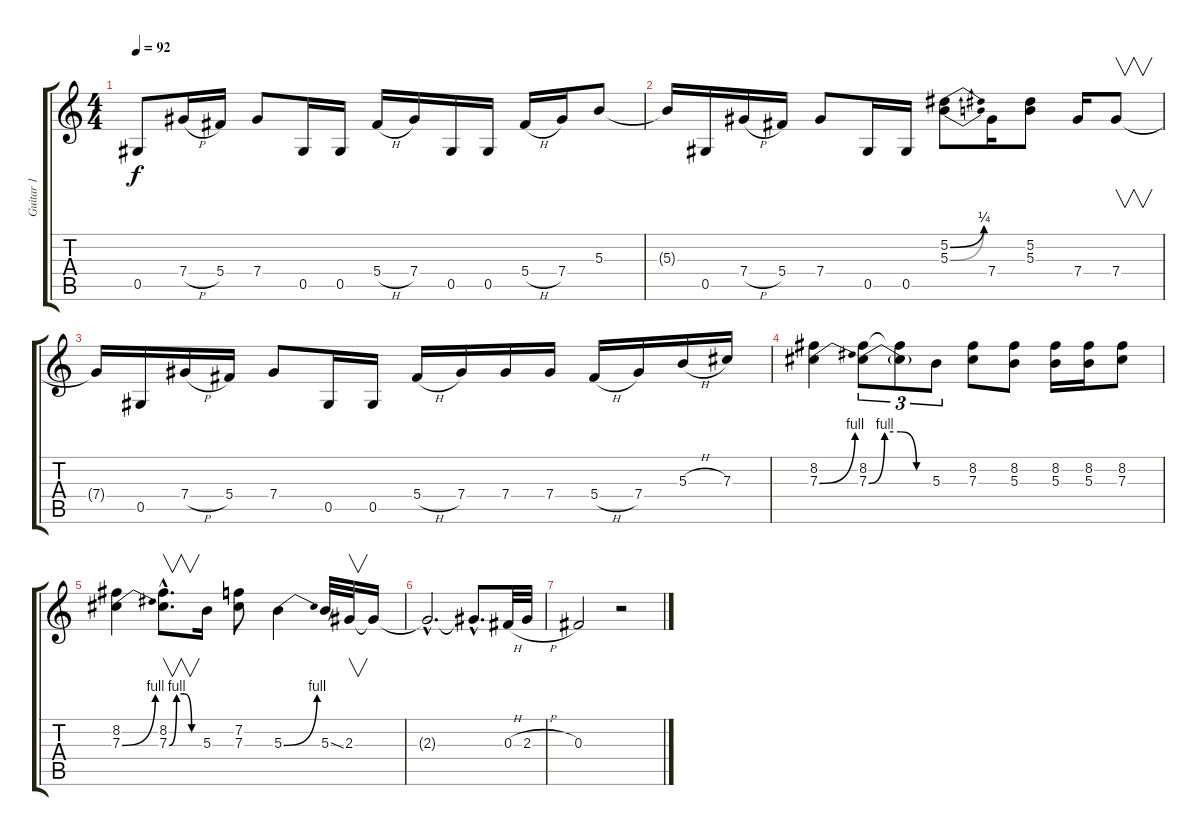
\track ("Guitar 1" "Guitar 1") {instrument distortionguitar}
\staff {score tabs}
\tuning (Eb4 Bb3 Gb3 Db3 Ab2 Eb2) {hide}
\ts (4 4)
\tempo 92
\clef g2
\ks c
0.5.8{dy f} 7.4{h}.16 5.4.16 7.4.8 0.5.16 0.5.16 5.4{h}.16 7.4.16 0.5.16 0.5.16 5.4{h}.16 7.4.16 5.3.8 |
5.3{t}.16 0.5.16 7.4{h}.16 5.4.16 7.4.8 0.5.16 0.5.16 (5.2{be (bend 0 0 60 1)} 5.3{be (bend 0 0 60 1)}).8 7.4.16 (5.2 5.3).8 7.4.16 7.4.8{v} |
7.4{t}.16 0.5.16 7.4{h}.16 5.4.16 7.4.8 0.5.16 0.5.16 5.4{h}.16 7.4.16 7.4.16 7.4.16 5.4{h}.16 7.4.16 5.3{h}.16 7.3.16 |
(8.2 7.3{be (bend 0 0 60 4)}).4 (8.2 7.3{be (custom 0 0 15 4 30 4 45 0 60 0)}).8{tu (3 2)} (8.2{t} 7.3{t}).8{tu (3 2)} 5.3.8{tu (3 2)} (8.2 7.3).8 (8.2 5.3).8 (8.2 5.3).16 (8.2 5.3).16 (8.2 7.3).8 |
(8.2 7.3{be (bend 0 0 60 4)}).4 (8.2{hac} 7.3{be (custom 0 0 15 4 30 4 45 0 60 0) hac}).8{v d} 5.3.16 (7.2 7.3).8 5.3{be (bend 0 0 60 4)}.4 5.3{ss}.32 2.3.32{v} 2.3{t}.16 |
2.3{hac t}.2{d} 2.3{hac t}.8{d} 0.3{h}.32 2.3{h}.32 |
0.3.2 r.2
